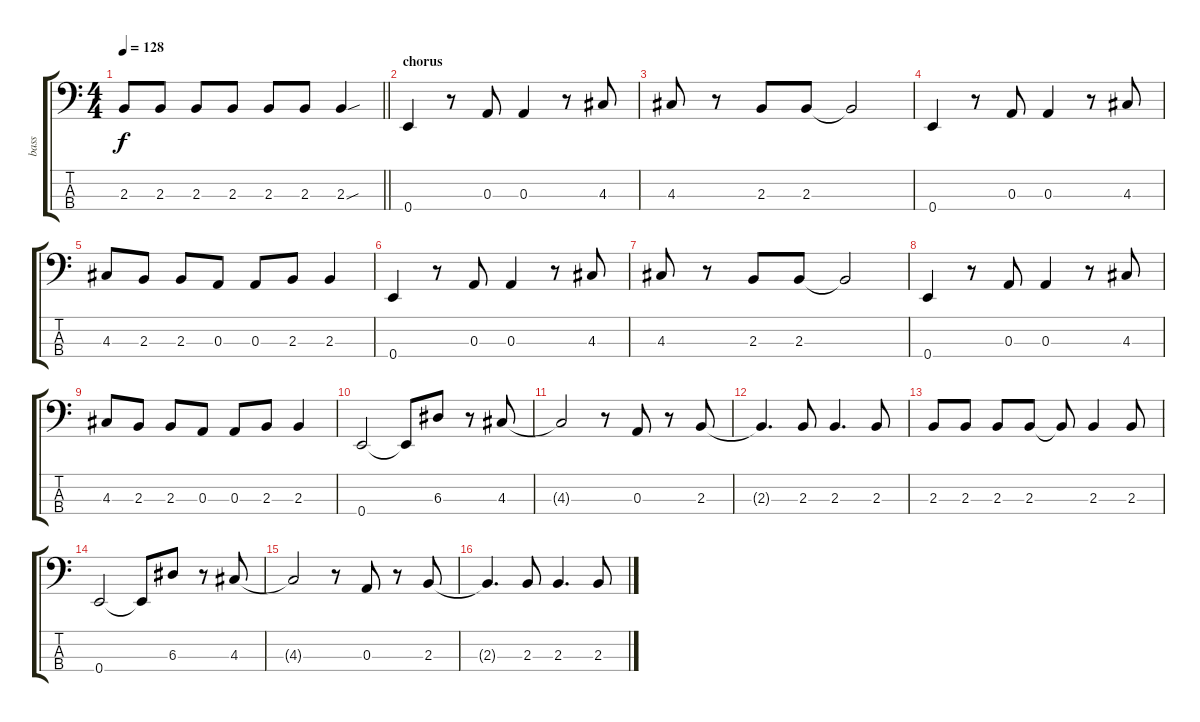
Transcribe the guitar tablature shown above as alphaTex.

\track ("bass" "bass") {instrument electricbasspick}
\staff {score tabs}
\tuning (G2 D2 A1 E1) {hide}
\ts (4 4)
\tempo 128
\clef f4
\barLineRight lightlight
\ks c
2.3.8{dy f} 2.3.8 2.3.8 2.3.8 2.3.8 2.3.8 2.3{sou}.4 |
\section ("" "chorus")
0.4.4 r.8 0.3.8 0.3.4 r.8 4.3.8 |
4.3.8 r.8 2.3.8 2.3.8 2.3{t}.2 |
0.4.4 r.8 0.3.8 0.3.4 r.8 4.3.8 |
4.3.8 2.3.8 2.3.8 0.3.8 0.3.8 2.3.8 2.3.4 |
0.4.4 r.8 0.3.8 0.3.4 r.8 4.3.8 |
4.3.8 r.8 2.3.8 2.3.8 2.3{t}.2 |
0.4.4 r.8 0.3.8 0.3.4 r.8 4.3.8 |
4.3.8 2.3.8 2.3.8 0.3.8 0.3.8 2.3.8 2.3.4 |
0.4.2 0.4{t}.8 6.3.8 r.8 4.3.8 |
4.3{t}.2 r.8 0.3.8 r.8 2.3.8 |
2.3{t}.4{d} 2.3.8 2.3.4{d} 2.3.8 |
2.3.8 2.3.8 2.3.8 2.3.8 2.3{t}.8 2.3.4 2.3.8 |
0.4.2 0.4{t}.8 6.3.8 r.8 4.3.8 |
4.3{t}.2 r.8 0.3.8 r.8 2.3.8 |
2.3{t}.4{d} 2.3.8 2.3.4{d} 2.3.8
